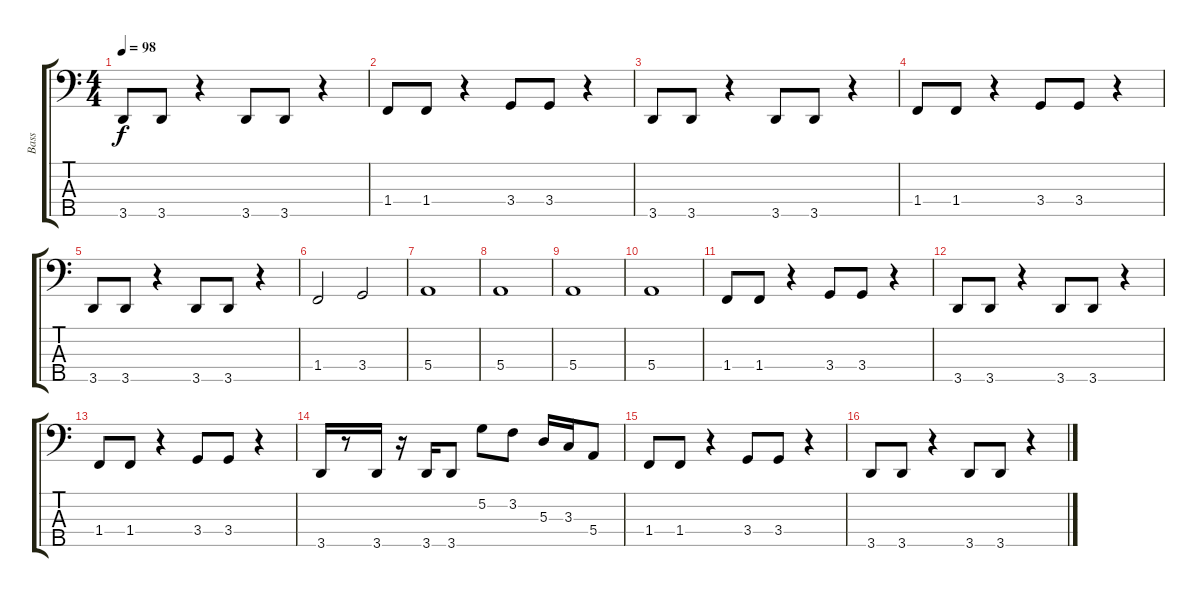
\track ("Bass" "Bass") {instrument electricbassfinger}
\staff {score tabs}
\tuning (G2 D2 A1 E1 B0) {hide}
\ts (4 4)
\tempo 98
\clef f4
\ks c
3.5.8{dy f} 3.5.8 r.4 3.5.8 3.5.8 r.4 |
1.4.8 1.4.8 r.4 3.4.8 3.4.8 r.4 |
3.5.8 3.5.8 r.4 3.5.8 3.5.8 r.4 |
1.4.8 1.4.8 r.4 3.4.8 3.4.8 r.4 |
3.5.8 3.5.8 r.4 3.5.8 3.5.8 r.4 |
1.4.2 3.4.2 |
5.4.1 |
5.4.1 |
5.4.1 |
5.4.1 |
1.4.8 1.4.8 r.4 3.4.8 3.4.8 r.4 |
3.5.8 3.5.8 r.4 3.5.8 3.5.8 r.4 |
1.4.8 1.4.8 r.4 3.4.8 3.4.8 r.4 |
3.5.16 r.8 3.5.16 r.16 3.5.16 3.5.8 5.2.8 3.2.8 5.3.16 3.3.16 5.4.8 |
1.4.8 1.4.8 r.4 3.4.8 3.4.8 r.4 |
3.5.8 3.5.8 r.4 3.5.8 3.5.8 r.4
